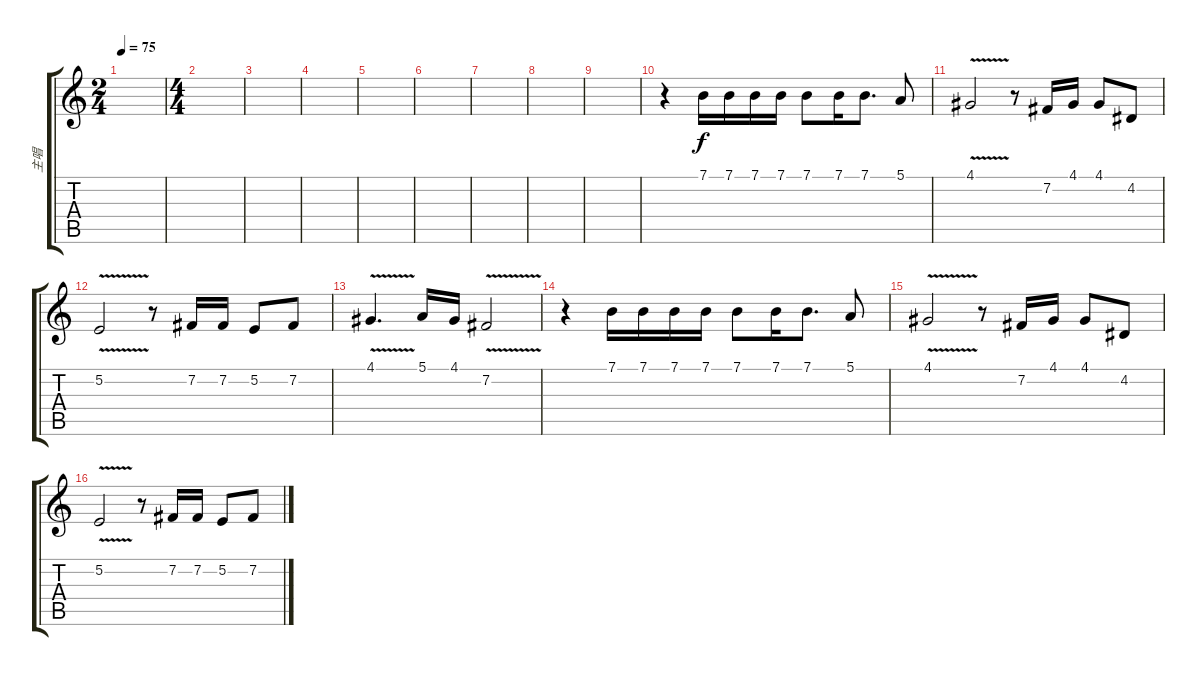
\track ("主唱" "主唱") {instrument acousticgrandpiano}
\staff {score tabs}
\tuning (E4 B3 G3 D3 A2 E2) {hide}
\ts (2 4)
\tempo 75
\clef g2
\ks c
|
\ts (4 4)
|
|
|
|
|
|
|
|
r.4 7.1.16 7.1.16 7.1.16 7.1.16 7.1.8 7.1.16 7.1.8{d} 5.1.8 |
4.1{v}.2 r.8 7.2.16 4.1.16 4.1.8 4.2.8 |
5.2{v}.2 r.8 7.2.16 7.2.16 5.2.8 7.2.8 |
4.1{v}.4{d} 5.1.16 4.1.16 7.2{v}.2 |
r.4 7.1.16 7.1.16 7.1.16 7.1.16 7.1.8 7.1.16 7.1.8{d} 5.1.8 |
4.1{v}.2 r.8 7.2.16 4.1.16 4.1.8 4.2.8 |
5.2{v}.2 r.8 7.2.16 7.2.16 5.2.8 7.2.8
